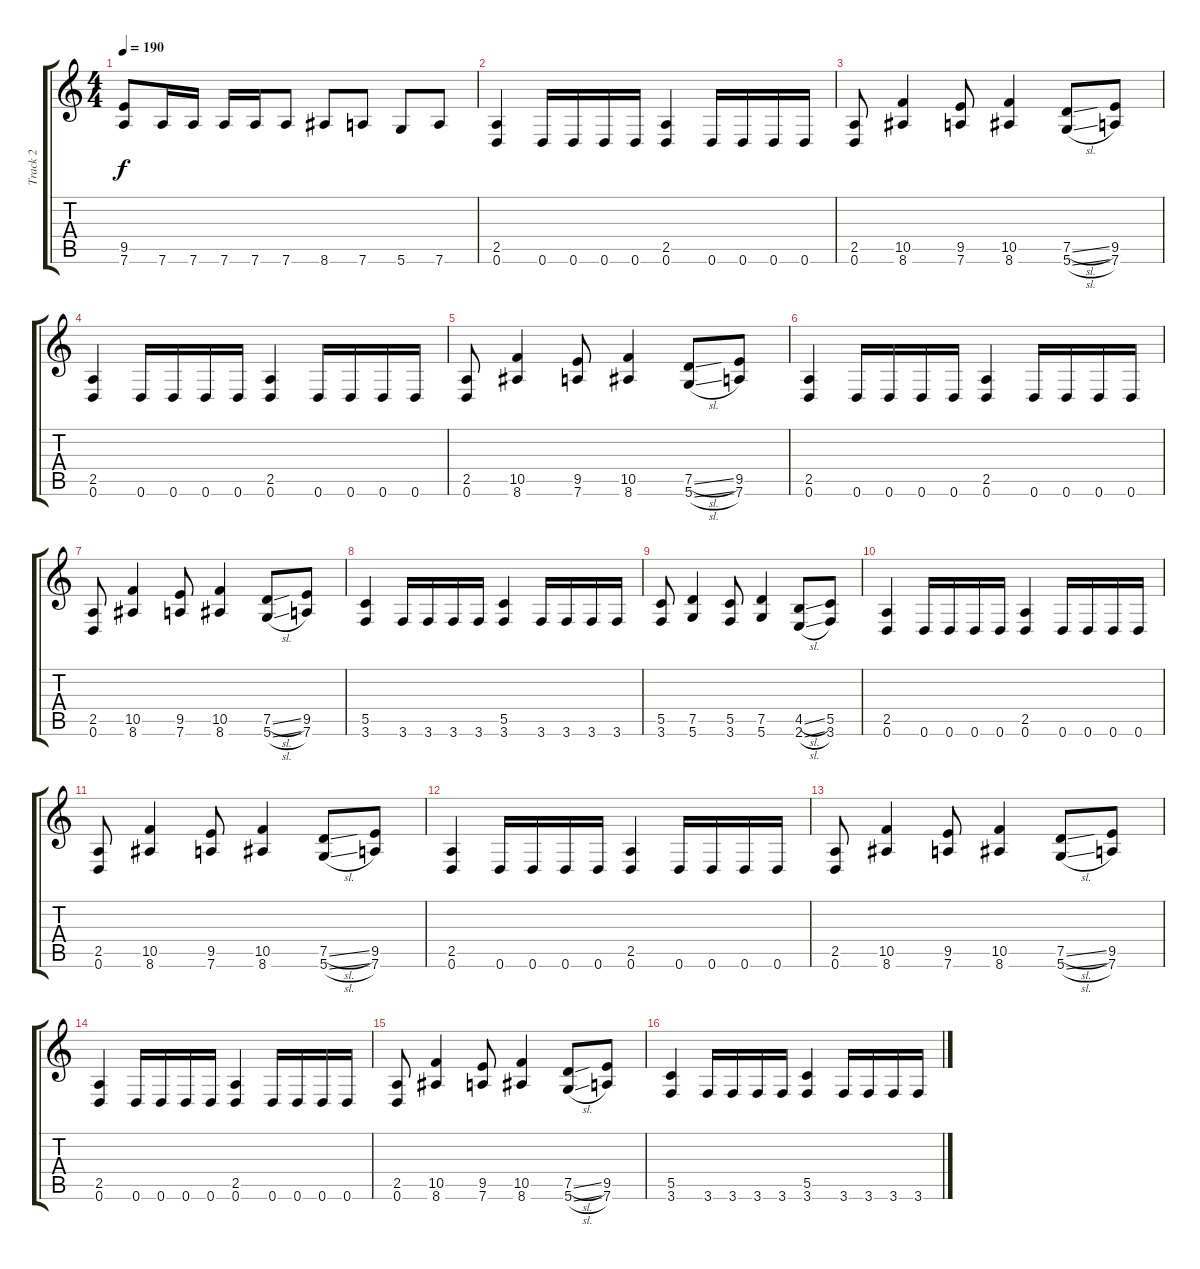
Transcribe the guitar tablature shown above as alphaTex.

\track ("Track 2" "Track 2") {instrument distortionguitar}
\staff {score tabs}
\tuning (D4 A3 F3 C3 G2 D2) {hide}
\ts (4 4)
\tempo 190
\clef g2
\ks c
(9.5 7.6).8{dy f} 7.6.16 7.6.16 7.6.16 7.6.16 7.6.8 8.6.8 7.6.8 5.6.8 7.6.8 |
(2.5 0.6).4 0.6.16 0.6.16 0.6.16 0.6.16 (2.5 0.6).4 0.6.16 0.6.16 0.6.16 0.6.16 |
(2.5 0.6).8 (10.5 8.6).4 (9.5 7.6).8 (10.5 8.6).4 (7.5{sl} 5.6{sl}).8 (9.5 7.6).8 |
(2.5 0.6).4 0.6.16 0.6.16 0.6.16 0.6.16 (2.5 0.6).4 0.6.16 0.6.16 0.6.16 0.6.16 |
(2.5 0.6).8 (10.5 8.6).4 (9.5 7.6).8 (10.5 8.6).4 (7.5{sl} 5.6{sl}).8 (9.5 7.6).8 |
(2.5 0.6).4 0.6.16 0.6.16 0.6.16 0.6.16 (2.5 0.6).4 0.6.16 0.6.16 0.6.16 0.6.16 |
(2.5 0.6).8 (10.5 8.6).4 (9.5 7.6).8 (10.5 8.6).4 (7.5{sl} 5.6{sl}).8 (9.5 7.6).8 |
(5.5 3.6).4 3.6.16 3.6.16 3.6.16 3.6.16 (5.5 3.6).4 3.6.16 3.6.16 3.6.16 3.6.16 |
(5.5 3.6).8 (7.5 5.6).4 (5.5 3.6).8 (7.5 5.6).4 (4.5{sl} 2.6{sl}).8 (5.5 3.6).8 |
(2.5 0.6).4 0.6.16 0.6.16 0.6.16 0.6.16 (2.5 0.6).4 0.6.16 0.6.16 0.6.16 0.6.16 |
(2.5 0.6).8 (10.5 8.6).4 (9.5 7.6).8 (10.5 8.6).4 (7.5{sl} 5.6{sl}).8 (9.5 7.6).8 |
(2.5 0.6).4 0.6.16 0.6.16 0.6.16 0.6.16 (2.5 0.6).4 0.6.16 0.6.16 0.6.16 0.6.16 |
(2.5 0.6).8 (10.5 8.6).4 (9.5 7.6).8 (10.5 8.6).4 (7.5{sl} 5.6{sl}).8 (9.5 7.6).8 |
(2.5 0.6).4 0.6.16 0.6.16 0.6.16 0.6.16 (2.5 0.6).4 0.6.16 0.6.16 0.6.16 0.6.16 |
(2.5 0.6).8 (10.5 8.6).4 (9.5 7.6).8 (10.5 8.6).4 (7.5{sl} 5.6{sl}).8 (9.5 7.6).8 |
(5.5 3.6).4 3.6.16 3.6.16 3.6.16 3.6.16 (5.5 3.6).4 3.6.16 3.6.16 3.6.16 3.6.16
